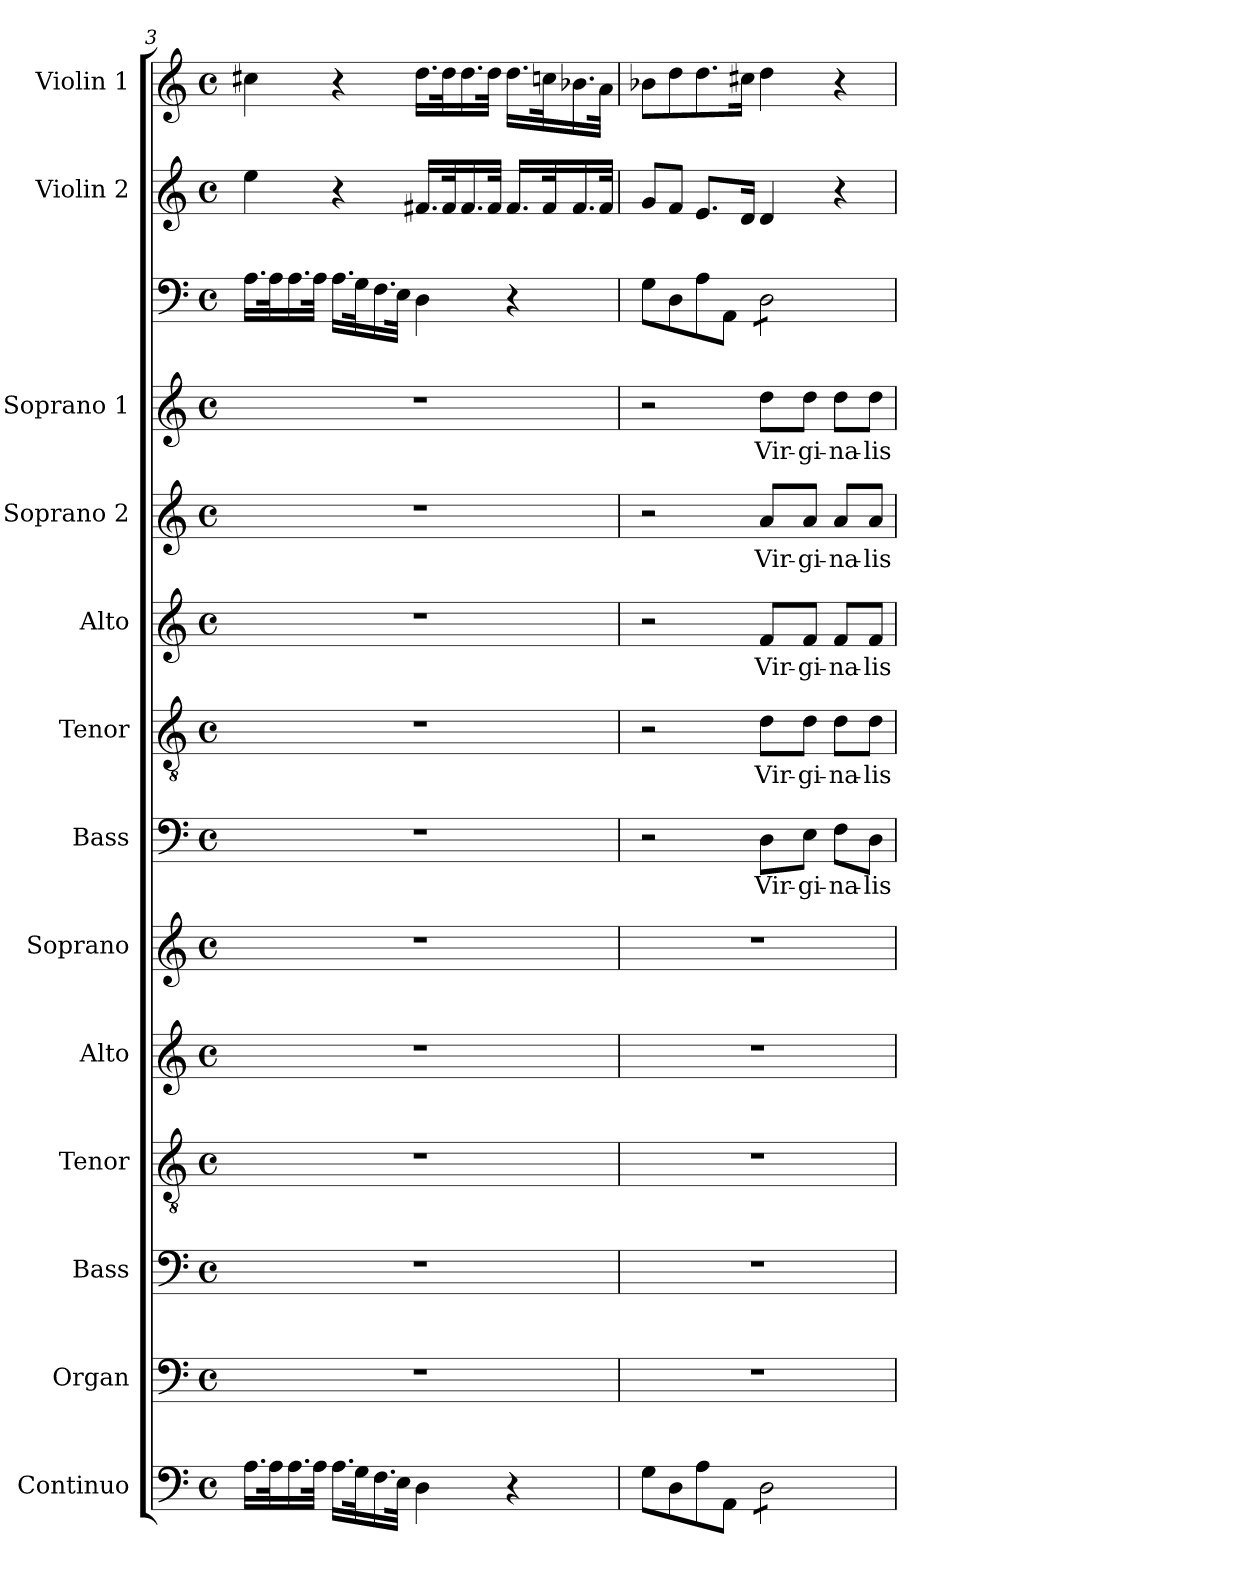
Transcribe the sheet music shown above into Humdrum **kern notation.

**kern	**kern	**kern	**kern	**kern	**kern	**kern	**text	**kern	**text	**kern	**text	**kern	**text	**kern	**text	**kern	**kern	**kern
*part14	*part13	*part12	*part11	*part10	*part9	*part8	*part8	*part7	*part7	*part6	*part6	*part5	*part5	*part4	*part4	*part3	*part2	*part1
*staff14	*staff13	*staff12	*staff11	*staff10	*staff9	*staff8	*staff8	*staff7	*staff7	*staff6	*staff6	*staff5	*staff5	*staff4	*staff4	*staff3	*staff2	*staff1
*I"Continuo	*I"Organ	*I"Bass	*I"Tenor	*I"Alto	*I"Soprano	*I"Bass	*	*I"Tenor	*	*I"Alto	*	*I"Soprano 2	*	*I"Soprano 1	*	*I""Acc. to violins"	*I"Violin 2	*I"Violin 1
*I'Cont.	*I'Org.	*I'B.	*I'T.	*I'A.	*I'S.	*I'B.	*	*I'T.	*	*I'A.	*	*I'S2.	*	*I'S1.	*	*I'Ac to violins.	*I'Vln. 2	*I'Vln. 1
*clefF4	*clefF4	*clefF4	*clefGv2	*clefG2	*clefG2	*clefF4	*	*clefGv2	*	*clefG2	*	*clefG2	*	*clefG2	*	*clefF4	*clefG2	*clefG2
*	*	*	*ITrd7c12	*	*	*	*	*ITrd7c12	*	*	*	*	*	*	*	*	*	*
*k[]	*k[]	*k[]	*k[]	*k[]	*k[]	*k[]	*	*k[]	*	*k[]	*	*k[]	*	*k[]	*	*k[]	*k[]	*k[]
*C:	*C:	*C:	*C:	*C:	*C:	*C:	*	*C:	*	*C:	*	*C:	*	*C:	*	*C:	*C:	*C:
*M4/4	*M4/4	*M4/4	*M4/4	*M4/4	*M4/4	*M4/4	*	*M4/4	*	*M4/4	*	*M4/4	*	*M4/4	*	*M4/4	*M4/4	*M4/4
*met(c)	*met(c)	*met(c)	*met(c)	*met(c)	*met(c)	*met(c)	*	*met(c)	*	*met(c)	*	*met(c)	*	*met(c)	*	*met(c)	*met(c)	*met(c)
=3	=3	=3	=3	=3	=3	=3	=3	=3	=3	=3	=3	=3	=3	=3	=3	=3	=3	=3
16.Ai\LL	1r	1r	1r	1r	1r	1r	.	1r	.	1r	.	1r	.	1r	.	16.Ai\LL	4eei\	4cc#Xi\
32Ai\k	.	.	.	.	.	.	.	.	.	.	.	.	.	.	.	32Ai\k	.	.
16.Ai\	.	.	.	.	.	.	.	.	.	.	.	.	.	.	.	16.Ai\	.	.
32Ai\JJk	.	.	.	.	.	.	.	.	.	.	.	.	.	.	.	32Ai\JJk	.	.
16.Ai\LL	.	.	.	.	.	.	.	.	.	.	.	.	.	.	.	16.Ai\LL	4r	4r
32Gi\k	.	.	.	.	.	.	.	.	.	.	.	.	.	.	.	32Gi\k	.	.
16.Fi\	.	.	.	.	.	.	.	.	.	.	.	.	.	.	.	16.Fi\	.	.
32Ei\JJk	.	.	.	.	.	.	.	.	.	.	.	.	.	.	.	32Ei\JJk	.	.
4Di\	.	.	.	.	.	.	.	.	.	.	.	.	.	.	.	4Di\	16.f#Xi/LL	16.ddi\LL
.	.	.	.	.	.	.	.	.	.	.	.	.	.	.	.	.	32f#i/k	32ddi\k
.	.	.	.	.	.	.	.	.	.	.	.	.	.	.	.	.	16.f#i/	16.ddi\
.	.	.	.	.	.	.	.	.	.	.	.	.	.	.	.	.	32f#i/JJk	32ddi\JJk
4r	.	.	.	.	.	.	.	.	.	.	.	.	.	.	.	4r	16.f#i/LL	16.ddi\LL
.	.	.	.	.	.	.	.	.	.	.	.	.	.	.	.	.	32f#i/k	32ccni\k
.	.	.	.	.	.	.	.	.	.	.	.	.	.	.	.	.	16.f#i/	16.b-Xi\
.	.	.	.	.	.	.	.	.	.	.	.	.	.	.	.	.	32f#i/JJk	32ai\JJk
!!LO:PB:g=z
=4	=4	=4	=4	=4	=4	=4	=4	=4	=4	=4	=4	=4	=4	=4	=4	=4	=4	=4
8Gi\L	1r	1r	1r	1r	1r	2r	.	2r	.	2r	.	2r	.	2r	.	8Gi\L	8gi/L	8b-Xi\L
8Di\	.	.	.	.	.	.	.	.	.	.	.	.	.	.	.	8Di\	8fi/J	8ddi\
8Ai\	.	.	.	.	.	.	.	.	.	.	.	.	.	.	.	8Ai\	8.ei/L	8.ddi\
8AAi\J	.	.	.	.	.	.	.	.	.	.	.	.	.	.	.	8AAi\J	.	.
.	.	.	.	.	.	.	.	.	.	.	.	.	.	.	.	.	16di/Jk	16cc#i\Jk
!	!	!	!	!	!	!	!LO:LY:b:color=#000000	!	!	!	!	!	!	!	!	!	!	!
!	!	!	!	!	!	!	!	!	!LO:LY:b:color=#000000	!	!	!	!	!	!	!	!	!
!	!	!	!	!	!	!	!	!	!	!	!LO:LY:b:color=#000000	!	!	!	!	!	!	!
!	!	!	!	!	!	!	!	!	!	!	!	!	!LO:LY:b:color=#000000	!	!	!	!	!
!	!	!	!	!	!	!	!	!	!	!	!	!	!	!	!LO:LY:b:color=#000000	!	!	!
*tremolo	*	*	*	*	*	*	*	*	*	*	*	*	*	*	*	*	*	*
*	*	*	*	*	*	*	*	*	*	*	*	*	*	*	*	*tremolo	*	*
8Di\L	.	.	.	.	.	8Di\L	Vir-	8Di\L	Vir-	8fi/L	Vir-	8ai/L	Vir-	8ddi\L	Vir-	8Di\L	4di/	4ddi\
!	!	!	!	!	!	!	!LO:LY:b:color=#000000	!	!	!	!	!	!	!	!	!	!	!
!	!	!	!	!	!	!	!	!	!LO:LY:b:color=#000000	!	!	!	!	!	!	!	!	!
!	!	!	!	!	!	!	!	!	!	!	!LO:LY:b:color=#000000	!	!	!	!	!	!	!
!	!	!	!	!	!	!	!	!	!	!	!	!	!LO:LY:b:color=#000000	!	!	!	!	!
!	!	!	!	!	!	!	!	!	!	!	!	!	!	!	!LO:LY:b:color=#000000	!	!	!
8Di\	.	.	.	.	.	8Ei\J	-gi-	8Di\J	-gi-	8fi/J	-gi-	8ai/J	-gi-	8ddi\J	-gi-	8Di\	.	.
!	!	!	!	!	!	!	!LO:LY:b:color=#000000	!	!	!	!	!	!	!	!	!	!	!
!	!	!	!	!	!	!	!	!	!LO:LY:b:color=#000000	!	!	!	!	!	!	!	!	!
!	!	!	!	!	!	!	!	!	!	!	!LO:LY:b:color=#000000	!	!	!	!	!	!	!
!	!	!	!	!	!	!	!	!	!	!	!	!	!LO:LY:b:color=#000000	!	!	!	!	!
!	!	!	!	!	!	!	!	!	!	!	!	!	!	!	!LO:LY:b:color=#000000	!	!	!
8Di\	.	.	.	.	.	8Fi\L	-na-	8Di\L	-na-	8fi/L	-na-	8ai/L	-na-	8ddi\L	-na-	8Di\	4r	4r
!	!	!	!	!	!	!	!LO:LY:b:color=#000000	!	!	!	!	!	!	!	!	!	!	!
!	!	!	!	!	!	!	!	!	!LO:LY:b:color=#000000	!	!	!	!	!	!	!	!	!
!	!	!	!	!	!	!	!	!	!	!	!LO:LY:b:color=#000000	!	!	!	!	!	!	!
!	!	!	!	!	!	!	!	!	!	!	!	!	!LO:LY:b:color=#000000	!	!	!	!	!
!	!	!	!	!	!	!	!	!	!	!	!	!	!	!	!LO:LY:b:color=#000000	!	!	!
8Di\J	.	.	.	.	.	8Di\J	-lis	8Di\J	-lis	8fi/J	-lis	8ai/J	-lis	8ddi\J	-lis	8Di\J	.	.
*	*	*	*	*	*	*	*	*	*	*	*	*	*	*	*	*Xtremolo	*	*
*Xtremolo	*	*	*	*	*	*	*	*	*	*	*	*	*	*	*	*	*	*
=	=	=	=	=	=	=	=	=	=	=	=	=	=	=	=	=	=	=
*-	*-	*-	*-	*-	*-	*-	*-	*-	*-	*-	*-	*-	*-	*-	*-	*-	*-	*-
